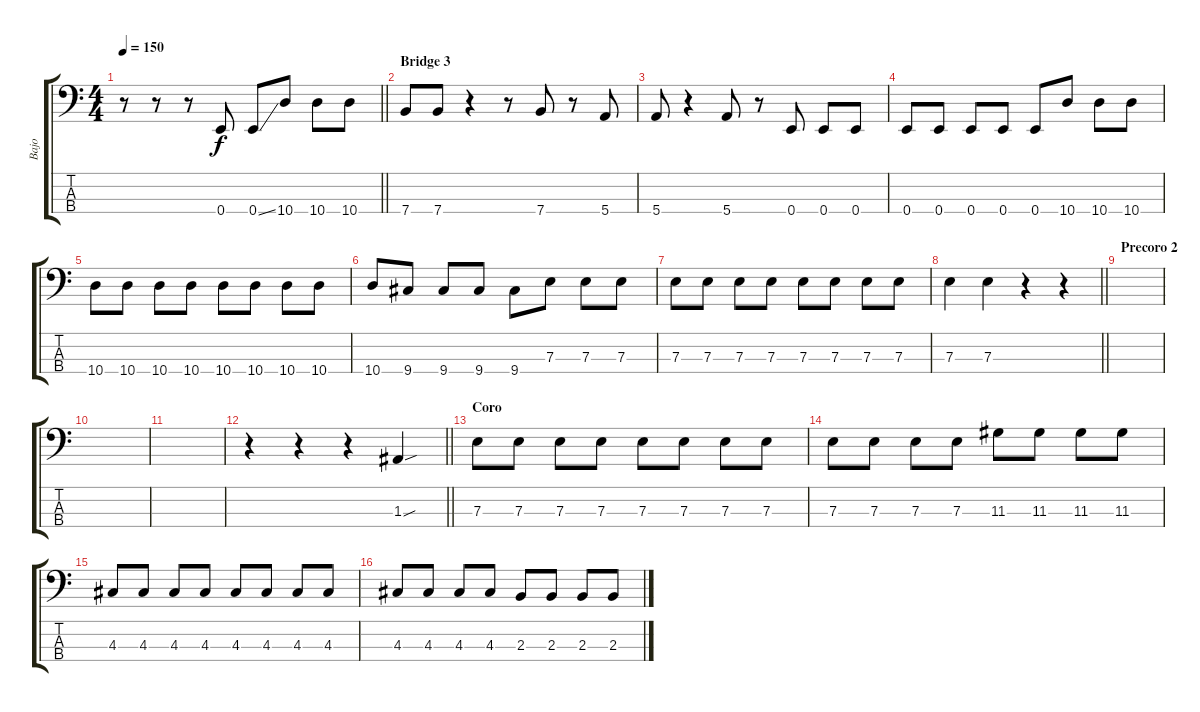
\track ("Bajo" "Bajo") {instrument electricbasspick}
\staff {score tabs}
\tuning (G2 D2 A1 E1) {hide}
\ts (4 4)
\tempo 150
\clef f4
\barLineRight lightlight
\ks c
r.8{dy f} r.8 r.8 0.4.8 0.4{ss}.8 10.4.8 10.4.8 10.4.8 |
\section ("" "Bridge 3")
7.4.8 7.4.8 r.4 r.8 7.4.8 r.8 5.4.8 |
5.4.8 r.4 5.4.8 r.8 0.4.8 0.4.8 0.4.8 |
0.4.8 0.4.8 0.4.8 0.4.8 0.4.8 10.4.8 10.4.8 10.4.8 |
10.4.8 10.4.8 10.4.8 10.4.8 10.4.8 10.4.8 10.4.8 10.4.8 |
10.4.8 9.4.8 9.4.8 9.4.8 9.4.8 7.3.8 7.3.8 7.3.8 |
7.3.8 7.3.8 7.3.8 7.3.8 7.3.8 7.3.8 7.3.8 7.3.8 |
\barLineRight lightlight
7.3.4 7.3.4 r.4 r.4 |
\section ("" "Precoro 2")
|
|
|
\barLineRight lightlight
r.4 r.4 r.4 1.3{sou}.4 |
\section ("" "Coro")
7.3.8 7.3.8 7.3.8 7.3.8 7.3.8 7.3.8 7.3.8 7.3.8 |
7.3.8 7.3.8 7.3.8 7.3.8 11.3.8 11.3.8 11.3.8 11.3.8 |
4.3.8 4.3.8 4.3.8 4.3.8 4.3.8 4.3.8 4.3.8 4.3.8 |
4.3.8 4.3.8 4.3.8 4.3.8 2.3.8 2.3.8 2.3.8 2.3.8
